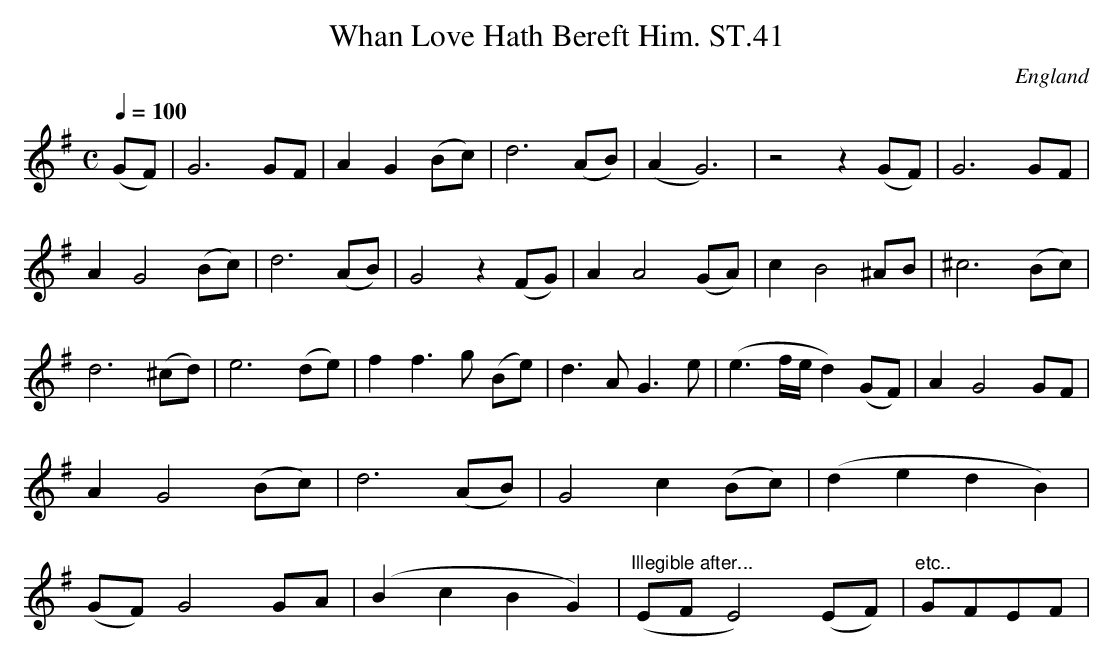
X:1
T:Whan Love Hath Bereft Him. ST.41
L:1/8
M:C
O:England
Q:1/4=100
K:G
(GF)|G6GF|A2G2(Bc)|d6(AB)|(A2G6)|z4z2(GF)|G6GF|!
A2G4(Bc)|d6(AB)|G4z2(FG)|A2A4(GA)|c2B4^AB|^c6(Bc)|!
d6(^cd)|e6 (de)|f2f3g (Be)|d3AG3e|(e3f/2e/2d2)(GF)|A2G4GF|!
A2G4(Bc)|d6(AB)|G4c2(Bc)|(d2e2d2B2)|!
(GF)G4GA|(B2c2B2G2)|"^Illegible after..."(EFE4)(EF)|"^etc.."GFEF|
